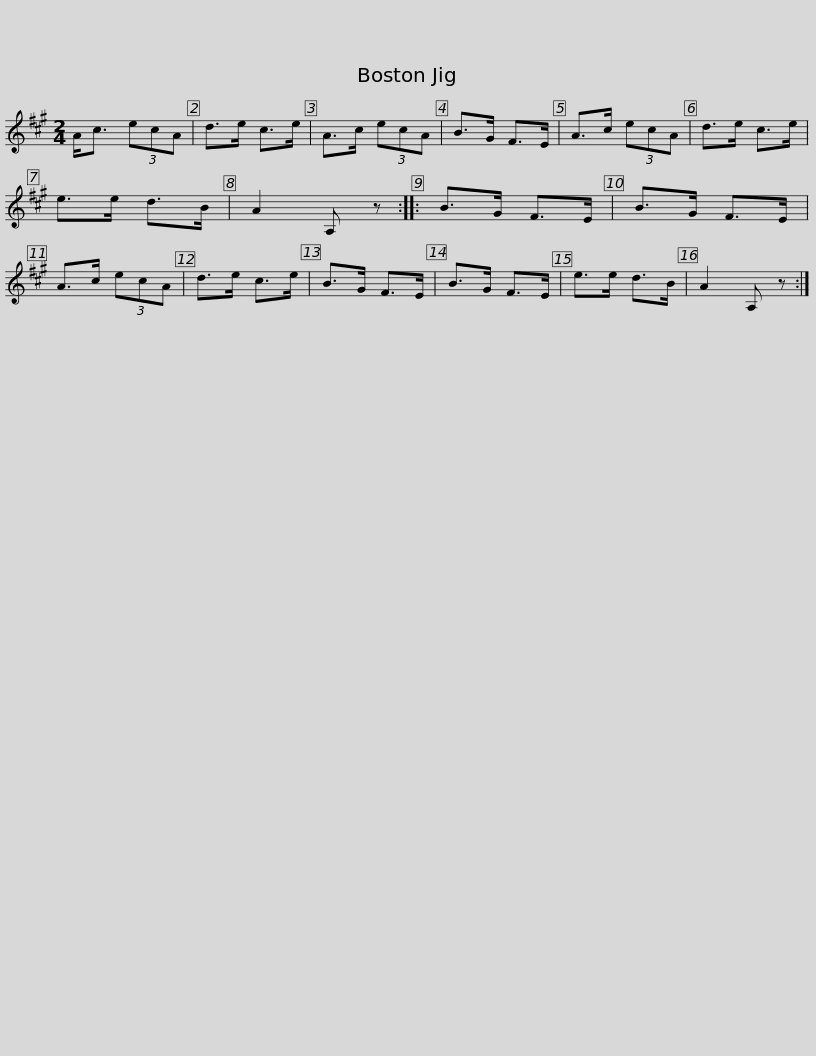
X:1
L:1/8
M:2/4
I:linebreak $
K:A
V:1 treble
V:1
 A<c (3ecA | d>e c>e | A>c (3ecA | B>G F>E | A>c (3ecA | %5
 d>e c>e | e>e d>B | A2 A, z ::$ B>G F>E | B>G F>E | %10
 A>c (3ecA | d>e c>e | B>G F>E | B>G F>E | e>e d>B | %15
 A2 A, z :| %16
